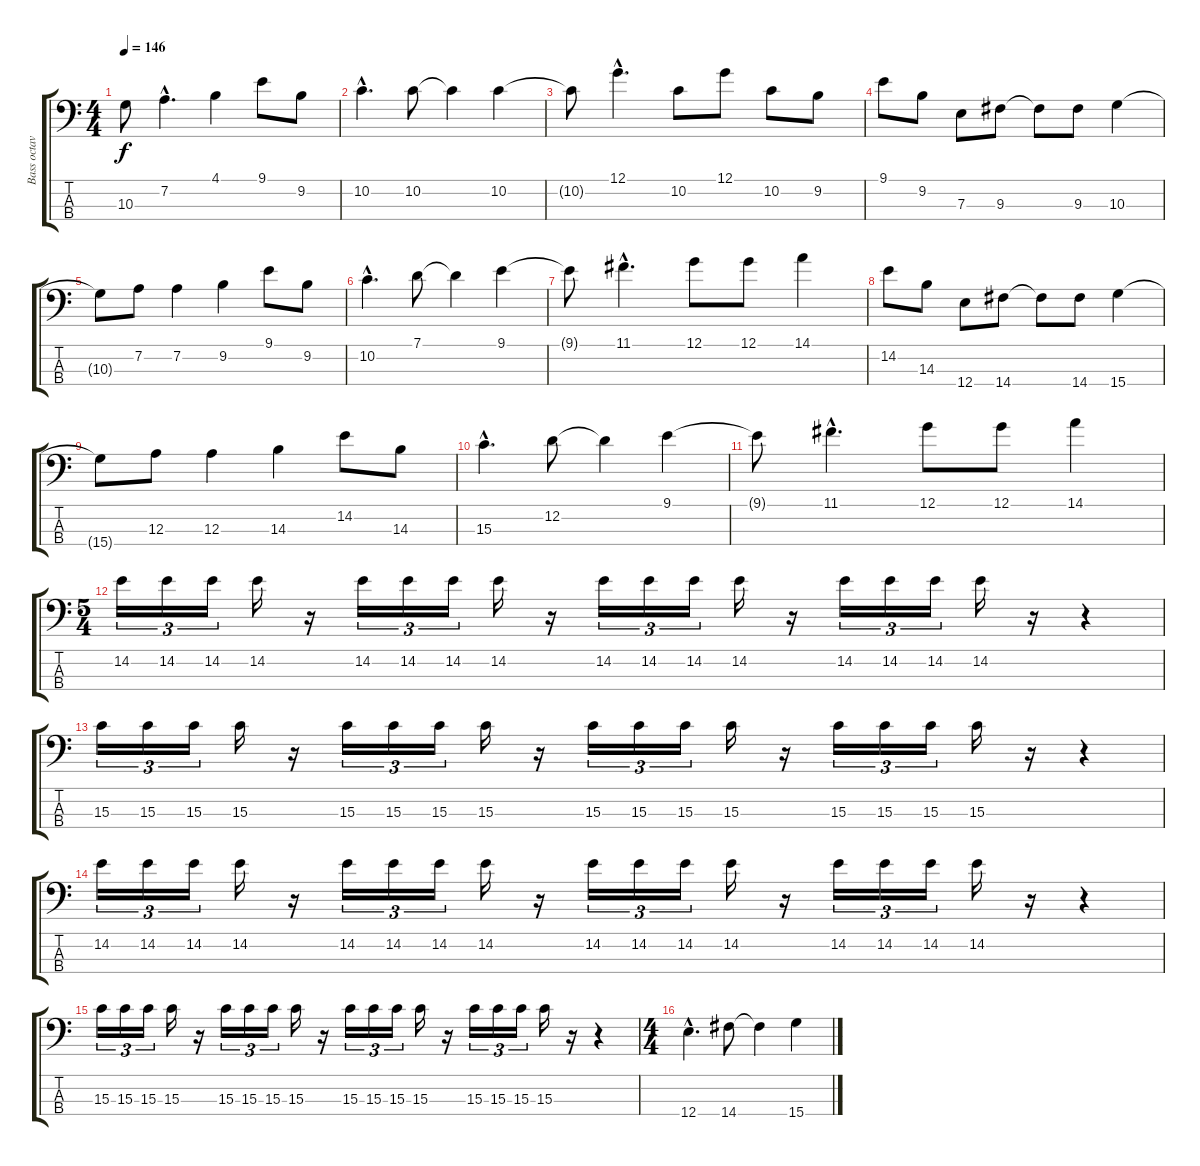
\track ("Bass octave double" "Bass octav") {instrument electricbasspick}
\staff {score tabs}
\tuning (G2 D2 A1 E1) {hide}
\ts (4 4)
\tempo 146
\clef f4
\ks c
10.3{t}.8{dy f} 7.2{hac}.4{d} 4.1.4 9.1.8 9.2.8 |
10.2{hac}.4{d} 10.2.8 10.2{t}.4 10.2.4 |
10.2{t}.8 12.1{hac}.4{d} 10.2.8 12.1.8 10.2.8 9.2.8 |
9.1.8 9.2.8 7.3.8 9.3.8 9.3{t}.8 9.3.8 10.3.4 |
10.3{t}.8 7.2.8 7.2.4 9.2.4 9.1.8 9.2.8 |
10.2{hac}.4{d} 7.1.8 7.1{t}.4 9.1.4 |
9.1{t}.8 11.1{hac}.4{d} 12.1.8 12.1.8 14.1.4 |
14.2.8 14.3.8 12.4.8 14.4.8 14.4{t}.8 14.4.8 15.4.4 |
15.4{t}.8 12.3.8 12.3.4 14.3.4 14.2.8 14.3.8 |
15.3{hac}.4{d} 12.2.8 12.2{t}.4 9.1.4 |
9.1{t}.8 11.1{hac}.4{d} 12.1.8 12.1.8 14.1.4 |
\ts (5 4)
14.2.16{tu (3 2)} 14.2.16{tu (3 2)} 14.2.16{tu (3 2)} 14.2.16 r.16 14.2.16{tu (3 2)} 14.2.16{tu (3 2)} 14.2.16{tu (3 2)} 14.2.16 r.16 14.2.16{tu (3 2)} 14.2.16{tu (3 2)} 14.2.16{tu (3 2)} 14.2.16 r.16 14.2.16{tu (3 2)} 14.2.16{tu (3 2)} 14.2.16{tu (3 2)} 14.2.16 r.16 r.4 |
15.3.16{tu (3 2)} 15.3.16{tu (3 2)} 15.3.16{tu (3 2)} 15.3.16 r.16 15.3.16{tu (3 2)} 15.3.16{tu (3 2)} 15.3.16{tu (3 2)} 15.3.16 r.16 15.3.16{tu (3 2)} 15.3.16{tu (3 2)} 15.3.16{tu (3 2)} 15.3.16 r.16 15.3.16{tu (3 2)} 15.3.16{tu (3 2)} 15.3.16{tu (3 2)} 15.3.16 r.16 r.4 |
14.2.16{tu (3 2)} 14.2.16{tu (3 2)} 14.2.16{tu (3 2)} 14.2.16 r.16 14.2.16{tu (3 2)} 14.2.16{tu (3 2)} 14.2.16{tu (3 2)} 14.2.16 r.16 14.2.16{tu (3 2)} 14.2.16{tu (3 2)} 14.2.16{tu (3 2)} 14.2.16 r.16 14.2.16{tu (3 2)} 14.2.16{tu (3 2)} 14.2.16{tu (3 2)} 14.2.16 r.16 r.4 |
15.3.16{tu (3 2)} 15.3.16{tu (3 2)} 15.3.16{tu (3 2)} 15.3.16 r.16 15.3.16{tu (3 2)} 15.3.16{tu (3 2)} 15.3.16{tu (3 2)} 15.3.16 r.16 15.3.16{tu (3 2)} 15.3.16{tu (3 2)} 15.3.16{tu (3 2)} 15.3.16 r.16 15.3.16{tu (3 2)} 15.3.16{tu (3 2)} 15.3.16{tu (3 2)} 15.3.16 r.16 r.4 |
\ts (4 4)
12.4{hac}.4{d} 14.4.8 14.4{t}.4 15.4.4
